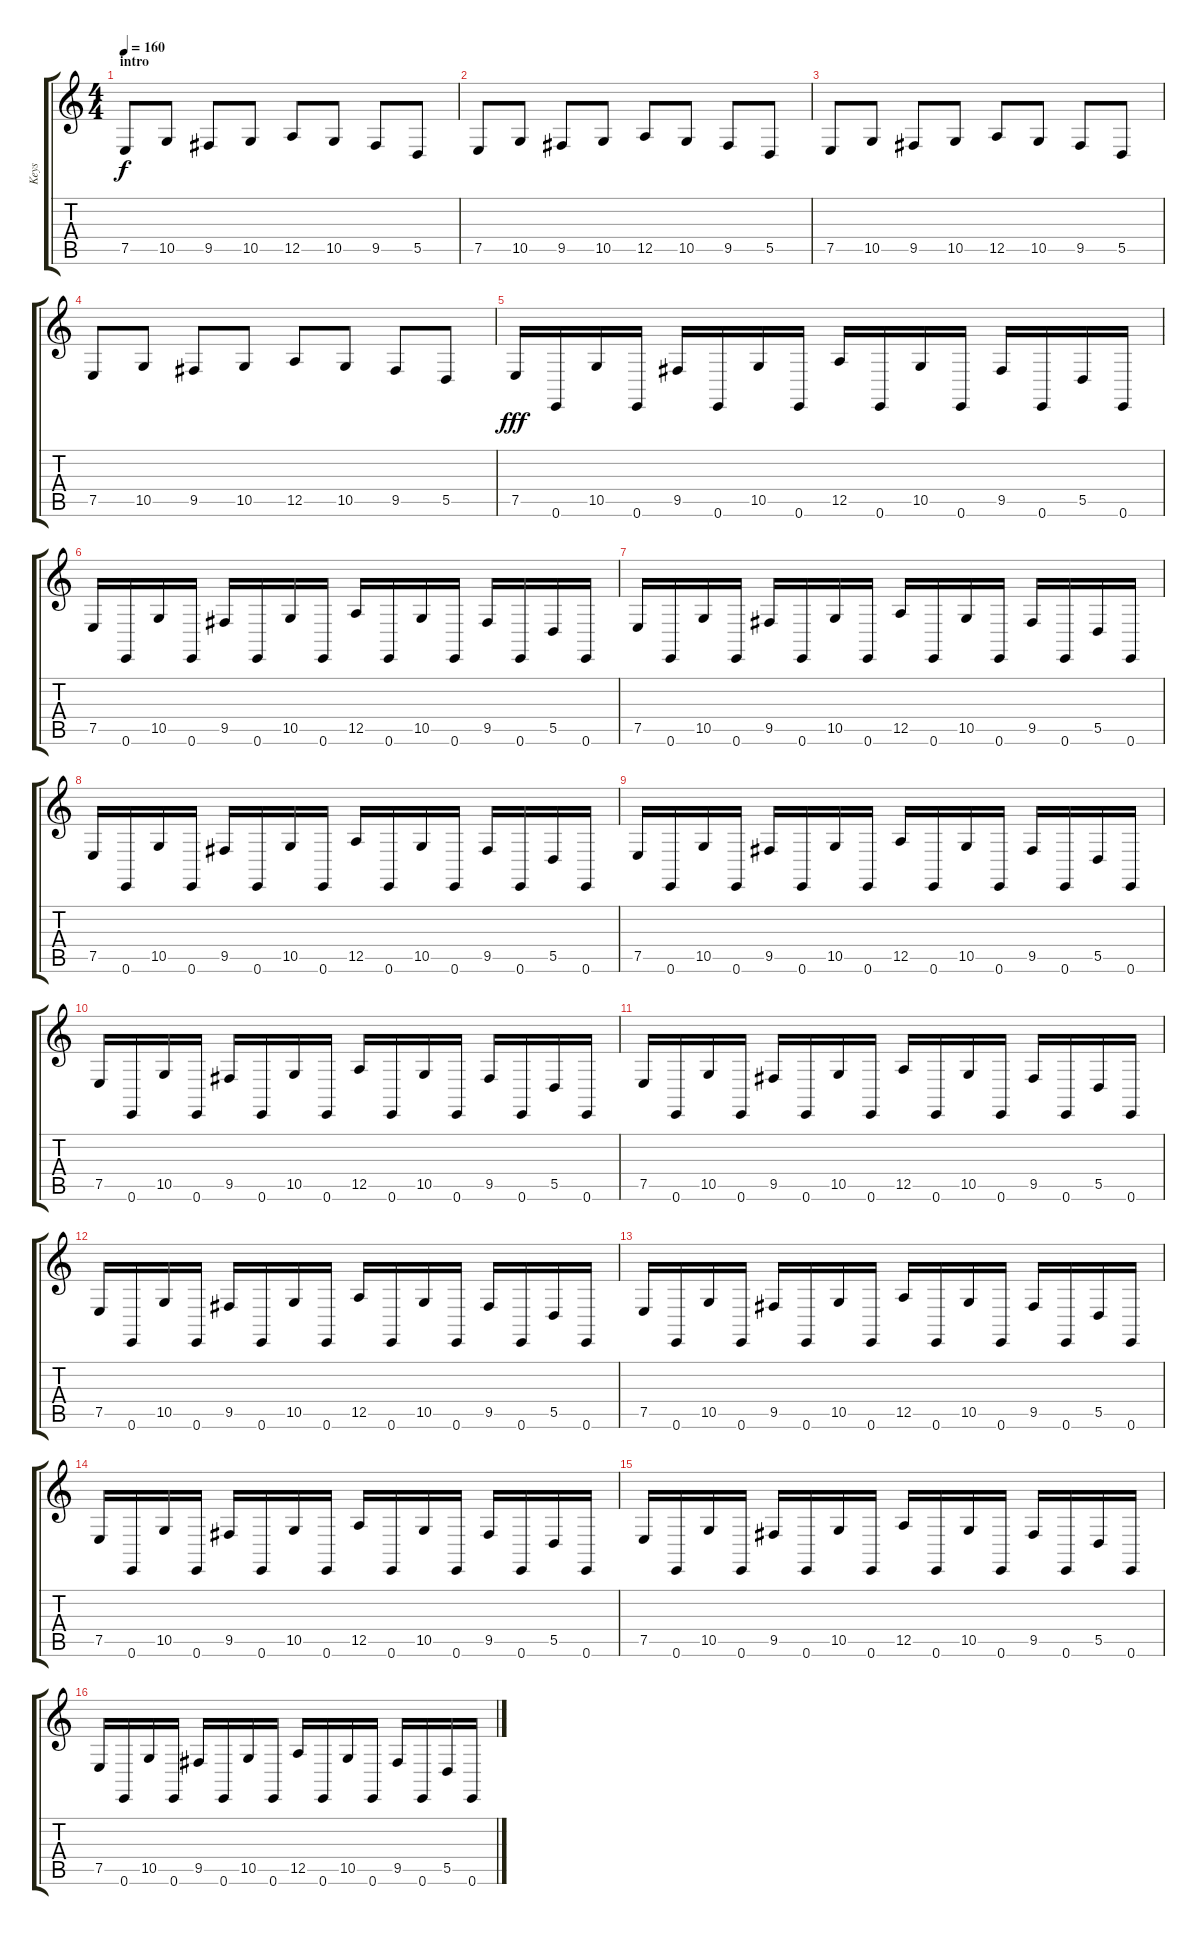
\track ("Keys" "Keys") {instrument churchorgan}
\staff {score tabs}
\tuning (E4 B3 G3 D3 A2 E2) {hide}
\ts (4 4)
\section ("" "intro")
\tempo 160
\clef g2
\ks c
7.5.8{dy f instrument churchorgan} 10.5.8 9.5.8 10.5.8 12.5.8 10.5.8 9.5.8 5.5.8 |
7.5.8 10.5.8 9.5.8 10.5.8 12.5.8 10.5.8 9.5.8 5.5.8 |
7.5.8 10.5.8 9.5.8 10.5.8 12.5.8 10.5.8 9.5.8 5.5.8 |
7.5.8 10.5.8 9.5.8 10.5.8 12.5.8 10.5.8 9.5.8 5.5.8 |
7.5.16{dy fff balance 0} 0.6.16 10.5.16 0.6.16 9.5.16 0.6.16 10.5.16 0.6.16 12.5.16 0.6.16 10.5.16 0.6.16 9.5.16 0.6.16 5.5.16 0.6.16 |
7.5.16 0.6.16 10.5.16 0.6.16 9.5.16 0.6.16 10.5.16 0.6.16 12.5.16 0.6.16 10.5.16 0.6.16 9.5.16 0.6.16 5.5.16 0.6.16 |
7.5.16{balance 16} 0.6.16 10.5.16 0.6.16 9.5.16 0.6.16 10.5.16 0.6.16 12.5.16 0.6.16 10.5.16 0.6.16 9.5.16 0.6.16 5.5.16 0.6.16 |
7.5.16 0.6.16 10.5.16 0.6.16 9.5.16 0.6.16 10.5.16 0.6.16 12.5.16 0.6.16 10.5.16 0.6.16 9.5.16 0.6.16 5.5.16 0.6.16 |
7.5.16{balance 0} 0.6.16 10.5.16 0.6.16 9.5.16 0.6.16 10.5.16 0.6.16 12.5.16 0.6.16 10.5.16 0.6.16 9.5.16 0.6.16 5.5.16 0.6.16 |
7.5.16 0.6.16 10.5.16 0.6.16 9.5.16 0.6.16 10.5.16 0.6.16 12.5.16 0.6.16 10.5.16 0.6.16 9.5.16 0.6.16 5.5.16 0.6.16 |
7.5.16{balance 16} 0.6.16 10.5.16 0.6.16 9.5.16 0.6.16 10.5.16 0.6.16 12.5.16 0.6.16 10.5.16 0.6.16 9.5.16 0.6.16 5.5.16 0.6.16 |
7.5.16 0.6.16 10.5.16 0.6.16 9.5.16 0.6.16 10.5.16 0.6.16 12.5.16 0.6.16 10.5.16 0.6.16 9.5.16 0.6.16 5.5.16 0.6.16 |
7.5.16{balance 8} 0.6.16 10.5.16 0.6.16 9.5.16 0.6.16 10.5.16 0.6.16 12.5.16 0.6.16 10.5.16 0.6.16 9.5.16 0.6.16 5.5.16 0.6.16 |
7.5.16 0.6.16 10.5.16 0.6.16 9.5.16 0.6.16 10.5.16 0.6.16 12.5.16 0.6.16 10.5.16 0.6.16 9.5.16 0.6.16 5.5.16 0.6.16 |
7.5.16 0.6.16 10.5.16 0.6.16 9.5.16 0.6.16 10.5.16 0.6.16 12.5.16 0.6.16 10.5.16 0.6.16 9.5.16 0.6.16 5.5.16 0.6.16 |
7.5.16 0.6.16 10.5.16 0.6.16 9.5.16 0.6.16 10.5.16 0.6.16 12.5.16 0.6.16 10.5.16 0.6.16 9.5.16 0.6.16 5.5.16 0.6.16
